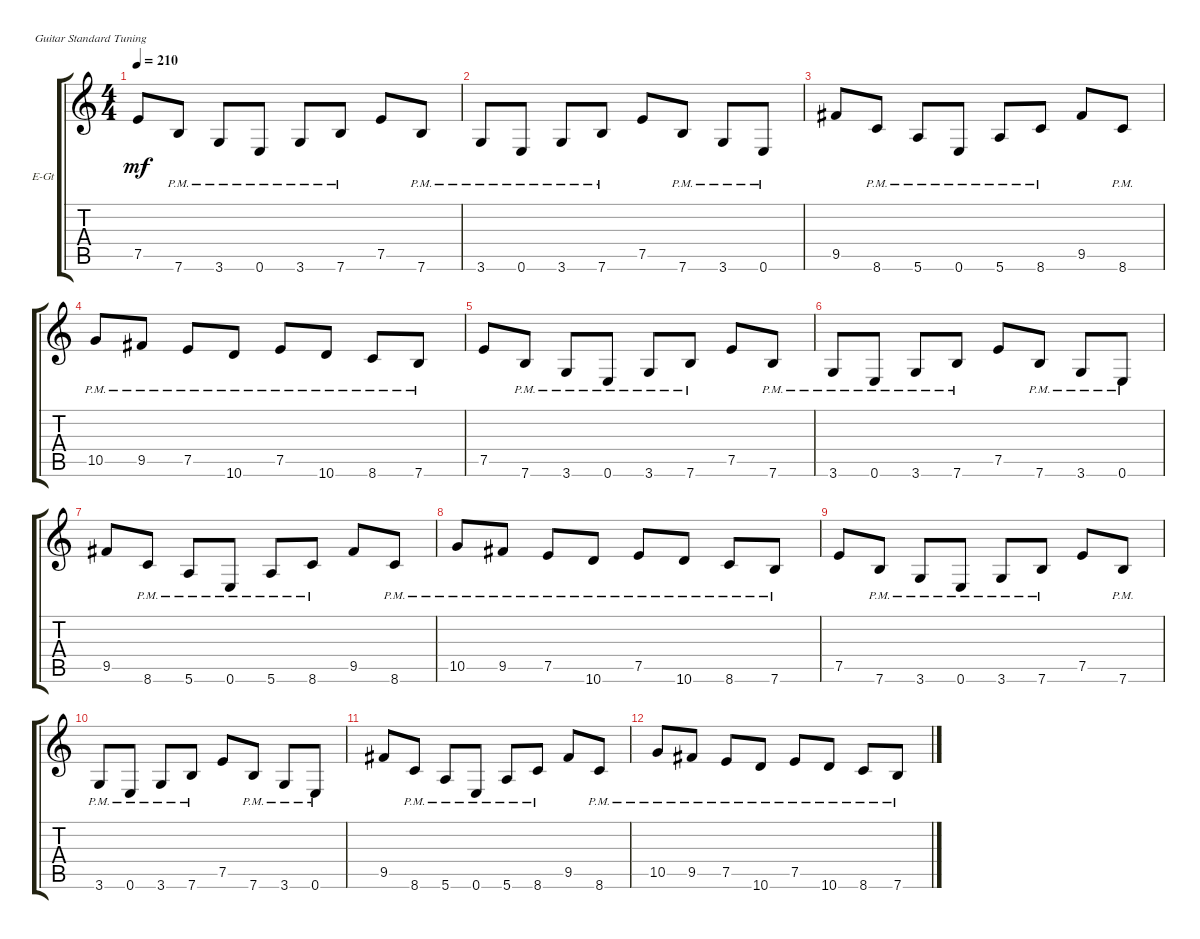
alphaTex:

\bracketExtendMode groupsimilarinstruments
\firstSystemTrackNameOrientation horizontal
\otherSystemsTrackNameOrientation horizontal
\track ("right" "E-Gt") {instrument distortionguitar}
\staff {score tabs}
\tuning (E4 B3 G3 D3 A2 E2)
\ts (4 4)
\tempo 210
\clef g2
\ks c
7.5.8{dy mf} 7.6{pm}.8 3.6{pm}.8 0.6{pm}.8 3.6{pm}.8 7.6{pm}.8 7.5.8 7.6{pm}.8 |
3.6{pm}.8 0.6{pm}.8 3.6{pm}.8 7.6{pm}.8 7.5.8 7.6{pm}.8 3.6{pm}.8 0.6{pm}.8 |
9.5.8 8.6{pm}.8 5.6{pm}.8 0.6{pm}.8 5.6{pm}.8 8.6{pm}.8 9.5.8 8.6{pm}.8 |
10.5{pm}.8 9.5{pm}.8 7.5{pm}.8 10.6{pm}.8 7.5{pm}.8 10.6{pm}.8 8.6{pm}.8 7.6{pm}.8 |
7.5.8 7.6{pm}.8 3.6{pm}.8 0.6{pm}.8 3.6{pm}.8 7.6{pm}.8 7.5.8 7.6{pm}.8 |
3.6{pm}.8 0.6{pm}.8 3.6{pm}.8 7.6{pm}.8 7.5.8 7.6{pm}.8 3.6{pm}.8 0.6{pm}.8 |
9.5.8 8.6{pm}.8 5.6{pm}.8 0.6{pm}.8 5.6{pm}.8 8.6{pm}.8 9.5.8 8.6{pm}.8 |
10.5{pm}.8 9.5{pm}.8 7.5{pm}.8 10.6{pm}.8 7.5{pm}.8 10.6{pm}.8 8.6{pm}.8 7.6{pm}.8 |
7.5.8 7.6{pm}.8 3.6{pm}.8 0.6{pm}.8 3.6{pm}.8 7.6{pm}.8 7.5.8 7.6{pm}.8 |
3.6{pm}.8 0.6{pm}.8 3.6{pm}.8 7.6{pm}.8 7.5.8 7.6{pm}.8 3.6{pm}.8 0.6{pm}.8 |
9.5.8 8.6{pm}.8 5.6{pm}.8 0.6{pm}.8 5.6{pm}.8 8.6{pm}.8 9.5.8 8.6{pm}.8 |
10.5{pm}.8 9.5{pm}.8 7.5{pm}.8 10.6{pm}.8 7.5{pm}.8 10.6{pm}.8 8.6{pm}.8 7.6{pm}.8
